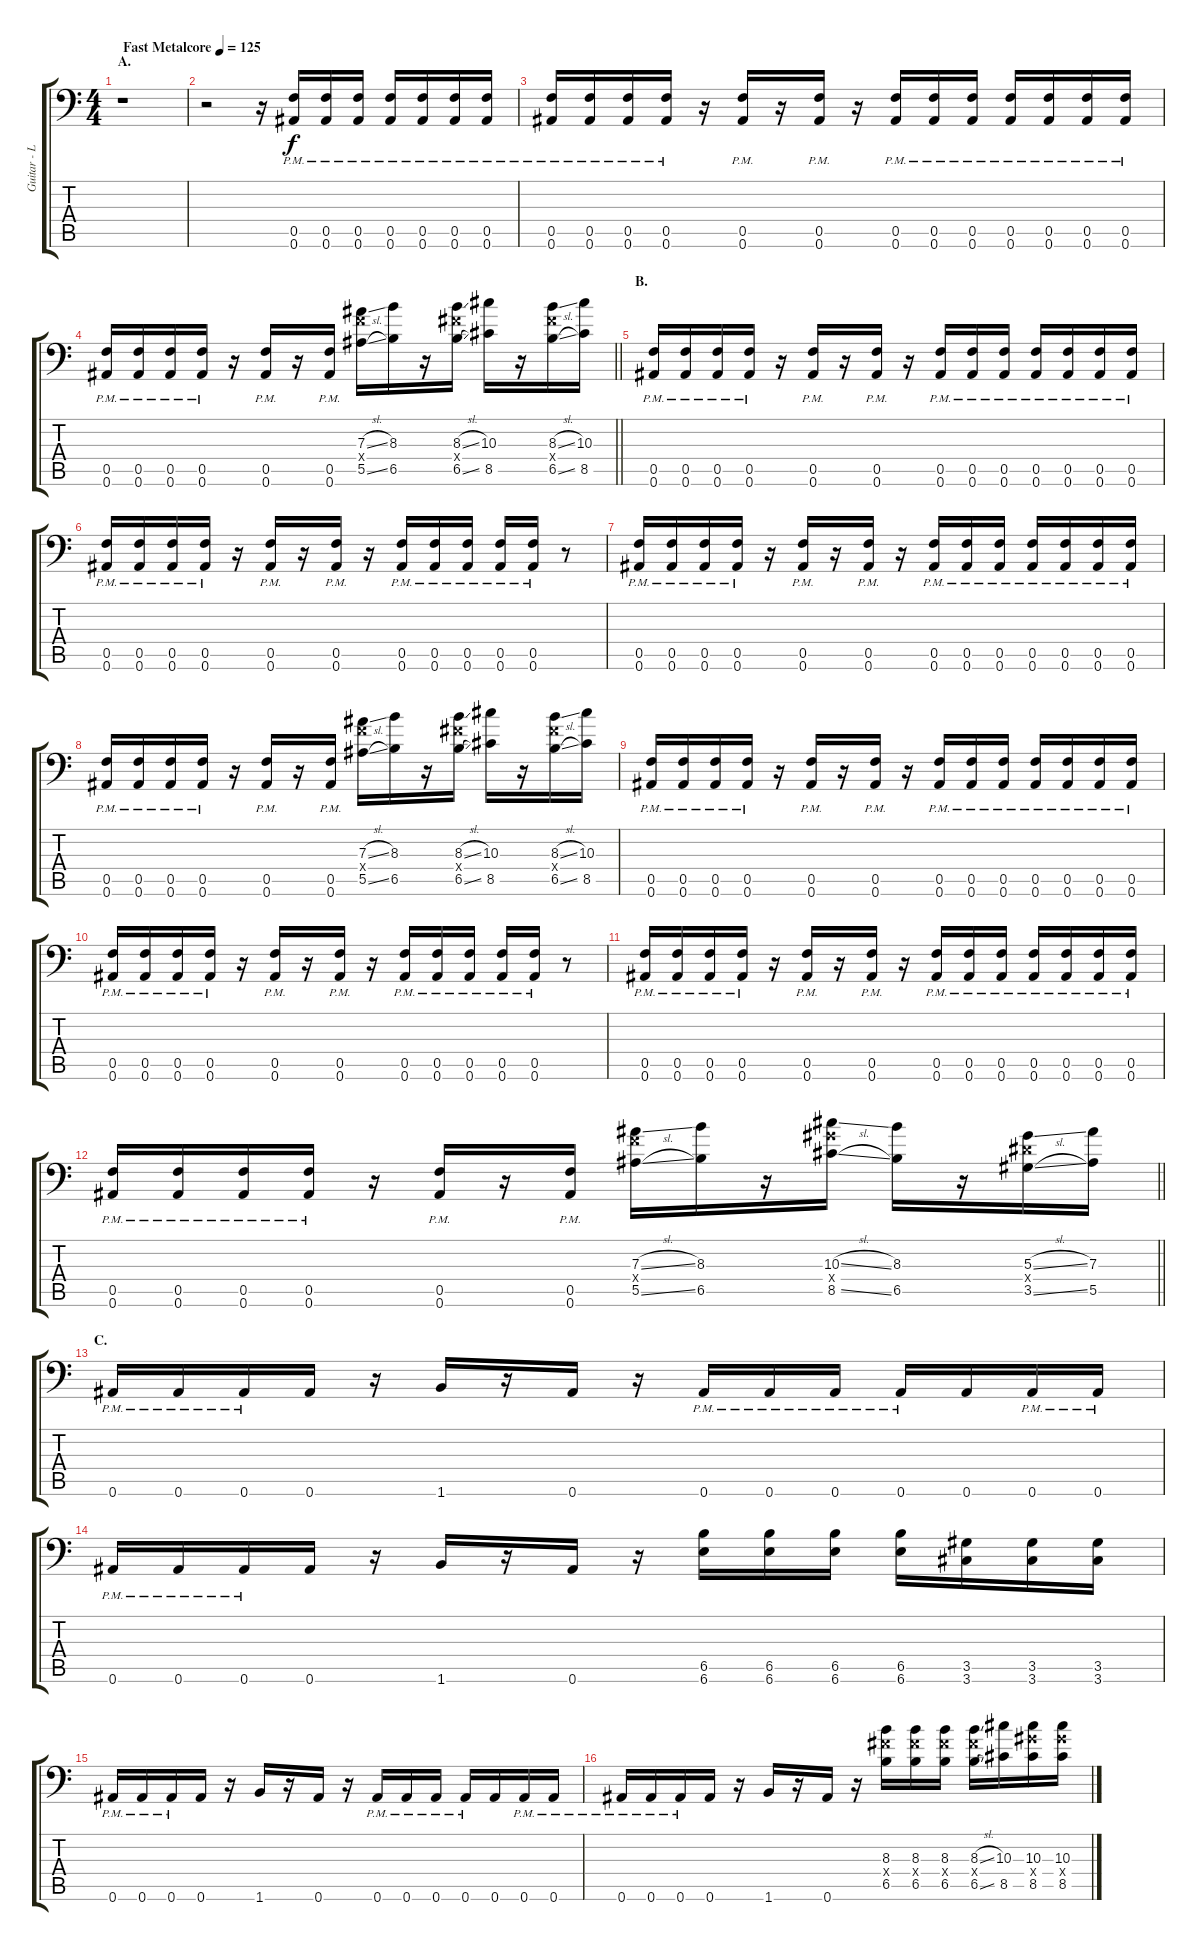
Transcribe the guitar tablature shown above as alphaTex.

\track ("Guitar - Left" "Guitar - L") {instrument distortionguitar}
\staff {score tabs}
\tuning (C4 G3 Eb3 Bb2 F2 Bb1) {hide}
\ts (4 4)
\section ("" "A.")
\tempo (125 "Fast Metalcore")
\clef f4
\ks c
r.1{dy f instrument distortionguitar} |
r.2 r.16 (0.5{pm} 0.6{pm}).16 (0.5{pm} 0.6{pm}).16 (0.5{pm} 0.6{pm}).16 (0.5{pm} 0.6{pm}).16 (0.5{pm} 0.6{pm}).16 (0.5{pm} 0.6{pm}).16 (0.5{pm} 0.6{pm}).16 |
(0.5{pm} 0.6{pm}).16 (0.5{pm} 0.6{pm}).16 (0.5{pm} 0.6{pm}).16 (0.5{pm} 0.6{pm}).16 r.16 (0.5{pm} 0.6{pm}).16 r.16 (0.5{pm} 0.6{pm}).16 r.16 (0.5{pm} 0.6{pm}).16 (0.5{pm} 0.6{pm}).16 (0.5{pm} 0.6{pm}).16 (0.5{pm} 0.6{pm}).16 (0.5{pm} 0.6{pm}).16 (0.5{pm} 0.6{pm}).16 (0.5{pm} 0.6{pm}).16 |
\barLineRight lightlight
(0.5{pm} 0.6{pm}).16 (0.5{pm} 0.6{pm}).16 (0.5{pm} 0.6{pm}).16 (0.5{pm} 0.6{pm}).16 r.16 (0.5{pm} 0.6{pm}).16 r.16 (0.5{pm} 0.6{pm}).16 (7.3{sl} 7.4{x} 5.5{sl}).16 (8.3 6.5).16 r.16 (8.3{sl} 8.4{x} 6.5{sl}).16 (10.3 8.5).16 r.16 (8.3{sl} 8.4{x} 6.5{sl}).16 (10.3 8.5).16 |
\section ("" "B.")
(0.5{pm} 0.6{pm}).16 (0.5{pm} 0.6{pm}).16 (0.5{pm} 0.6{pm}).16 (0.5{pm} 0.6{pm}).16 r.16 (0.5{pm} 0.6{pm}).16 r.16 (0.5{pm} 0.6{pm}).16 r.16 (0.5{pm} 0.6{pm}).16 (0.5{pm} 0.6{pm}).16 (0.5{pm} 0.6{pm}).16 (0.5{pm} 0.6{pm}).16 (0.5{pm} 0.6{pm}).16 (0.5{pm} 0.6{pm}).16 (0.5{pm} 0.6{pm}).16 |
(0.5{pm} 0.6{pm}).16 (0.5{pm} 0.6{pm}).16 (0.5{pm} 0.6{pm}).16 (0.5{pm} 0.6{pm}).16 r.16 (0.5{pm} 0.6{pm}).16 r.16 (0.5{pm} 0.6{pm}).16 r.16 (0.5{pm} 0.6{pm}).16 (0.5{pm} 0.6{pm}).16 (0.5{pm} 0.6{pm}).16 (0.5{pm} 0.6{pm}).16 (0.5{pm} 0.6{pm}).16 r.8 |
(0.5{pm} 0.6{pm}).16 (0.5{pm} 0.6{pm}).16 (0.5{pm} 0.6{pm}).16 (0.5{pm} 0.6{pm}).16 r.16 (0.5{pm} 0.6{pm}).16 r.16 (0.5{pm} 0.6{pm}).16 r.16 (0.5{pm} 0.6{pm}).16 (0.5{pm} 0.6{pm}).16 (0.5{pm} 0.6{pm}).16 (0.5{pm} 0.6{pm}).16 (0.5{pm} 0.6{pm}).16 (0.5{pm} 0.6{pm}).16 (0.5{pm} 0.6{pm}).16 |
(0.5{pm} 0.6{pm}).16 (0.5{pm} 0.6{pm}).16 (0.5{pm} 0.6{pm}).16 (0.5{pm} 0.6{pm}).16 r.16 (0.5{pm} 0.6{pm}).16 r.16 (0.5{pm} 0.6{pm}).16 (7.3{sl} 7.4{x} 5.5{sl}).16 (8.3 6.5).16 r.16 (8.3{sl} 8.4{x} 6.5{sl}).16 (10.3 8.5).16 r.16 (8.3{sl} 8.4{x} 6.5{sl}).16 (10.3 8.5).16 |
(0.5{pm} 0.6{pm}).16 (0.5{pm} 0.6{pm}).16 (0.5{pm} 0.6{pm}).16 (0.5{pm} 0.6{pm}).16 r.16 (0.5{pm} 0.6{pm}).16 r.16 (0.5{pm} 0.6{pm}).16 r.16 (0.5{pm} 0.6{pm}).16 (0.5{pm} 0.6{pm}).16 (0.5{pm} 0.6{pm}).16 (0.5{pm} 0.6{pm}).16 (0.5{pm} 0.6{pm}).16 (0.5{pm} 0.6{pm}).16 (0.5{pm} 0.6{pm}).16 |
(0.5{pm} 0.6{pm}).16 (0.5{pm} 0.6{pm}).16 (0.5{pm} 0.6{pm}).16 (0.5{pm} 0.6{pm}).16 r.16 (0.5{pm} 0.6{pm}).16 r.16 (0.5{pm} 0.6{pm}).16 r.16 (0.5{pm} 0.6{pm}).16 (0.5{pm} 0.6{pm}).16 (0.5{pm} 0.6{pm}).16 (0.5{pm} 0.6{pm}).16 (0.5{pm} 0.6{pm}).16 r.8 |
(0.5{pm} 0.6{pm}).16 (0.5{pm} 0.6{pm}).16 (0.5{pm} 0.6{pm}).16 (0.5{pm} 0.6{pm}).16 r.16 (0.5{pm} 0.6{pm}).16 r.16 (0.5{pm} 0.6{pm}).16 r.16 (0.5{pm} 0.6{pm}).16 (0.5{pm} 0.6{pm}).16 (0.5{pm} 0.6{pm}).16 (0.5{pm} 0.6{pm}).16 (0.5{pm} 0.6{pm}).16 (0.5{pm} 0.6{pm}).16 (0.5{pm} 0.6{pm}).16 |
\barLineRight lightlight
(0.5{pm} 0.6{pm}).16 (0.5{pm} 0.6{pm}).16 (0.5{pm} 0.6{pm}).16 (0.5{pm} 0.6{pm}).16 r.16 (0.5{pm} 0.6{pm}).16 r.16 (0.5{pm} 0.6{pm}).16 (7.3{sl} 7.4{x} 5.5{sl}).16 (8.3 6.5).16 r.16 (10.3{sl} 10.4{x} 8.5{sl}).16 (8.3 6.5).16 r.16 (5.3{sl} 5.4{x} 3.5{sl}).16 (7.3 5.5).16 |
\section ("" "C.")
0.6{pm}.16 0.6{pm}.16 0.6{pm}.16 0.6.16 r.16 1.6.16 r.16 0.6.16 r.16 0.6{pm}.16 0.6{pm}.16 0.6{pm}.16 0.6{pm}.16 0.6.16 0.6{pm}.16 0.6{pm}.16 |
0.6{pm}.16 0.6{pm}.16 0.6{pm}.16 0.6.16 r.16 1.6.16 r.16 0.6.16 r.16 (6.5 6.6).16 (6.5 6.6).16 (6.5 6.6).16 (6.5 6.6).16 (3.5 3.6).16 (3.5 3.6).16 (3.5 3.6).16 |
0.6{pm}.16 0.6{pm}.16 0.6{pm}.16 0.6.16 r.16 1.6.16 r.16 0.6.16 r.16 0.6{pm}.16 0.6{pm}.16 0.6{pm}.16 0.6{pm}.16 0.6.16 0.6{pm}.16 0.6{pm}.16 |
0.6{pm}.16 0.6{pm}.16 0.6{pm}.16 0.6.16 r.16 1.6.16 r.16 0.6.16 r.16 (8.3 8.4{x} 6.5).16 (8.3 8.4{x} 6.5).16 (8.3 8.4{x} 6.5).16 (8.3{sl} 8.4{x} 6.5{sl}).16 (10.3 8.5).16 (10.3 10.4{x} 8.5).16 (10.3 10.4{x} 8.5).16
